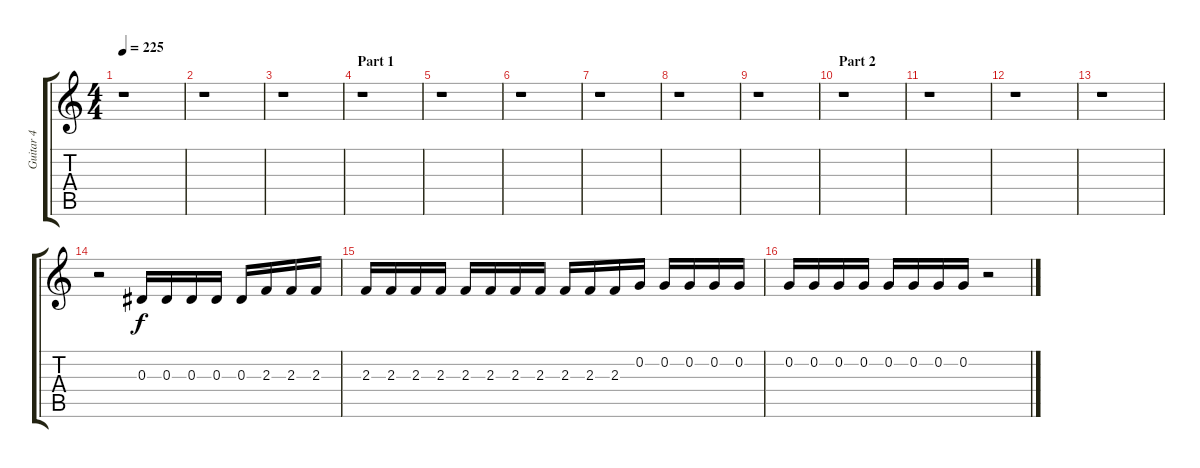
\track ("Guitar 4" "Guitar 4") {instrument distortionguitar}
\staff {score tabs}
\tuning (C4 G3 Eb3 Bb2 F2 C2) {hide}
\ts (4 4)
\tempo 225
\clef g2
\ks c
r.1{dy f} |
r.1 |
r.1 |
\section ("" "Part 1")
r.1 |
r.1 |
r.1 |
r.1 |
r.1 |
r.1 |
\section ("" "Part 2")
r.1 |
r.1 |
r.1 |
r.1 |
r.2 0.3.16 0.3.16 0.3.16 0.3.16 0.3.16 2.3.16 2.3.16 2.3.16 |
2.3.16 2.3.16 2.3.16 2.3.16 2.3.16 2.3.16 2.3.16 2.3.16 2.3.16 2.3.16 2.3.16 0.2.16 0.2.16 0.2.16 0.2.16 0.2.16 |
0.2.16 0.2.16 0.2.16 0.2.16 0.2.16 0.2.16 0.2.16 0.2.16 r.2
